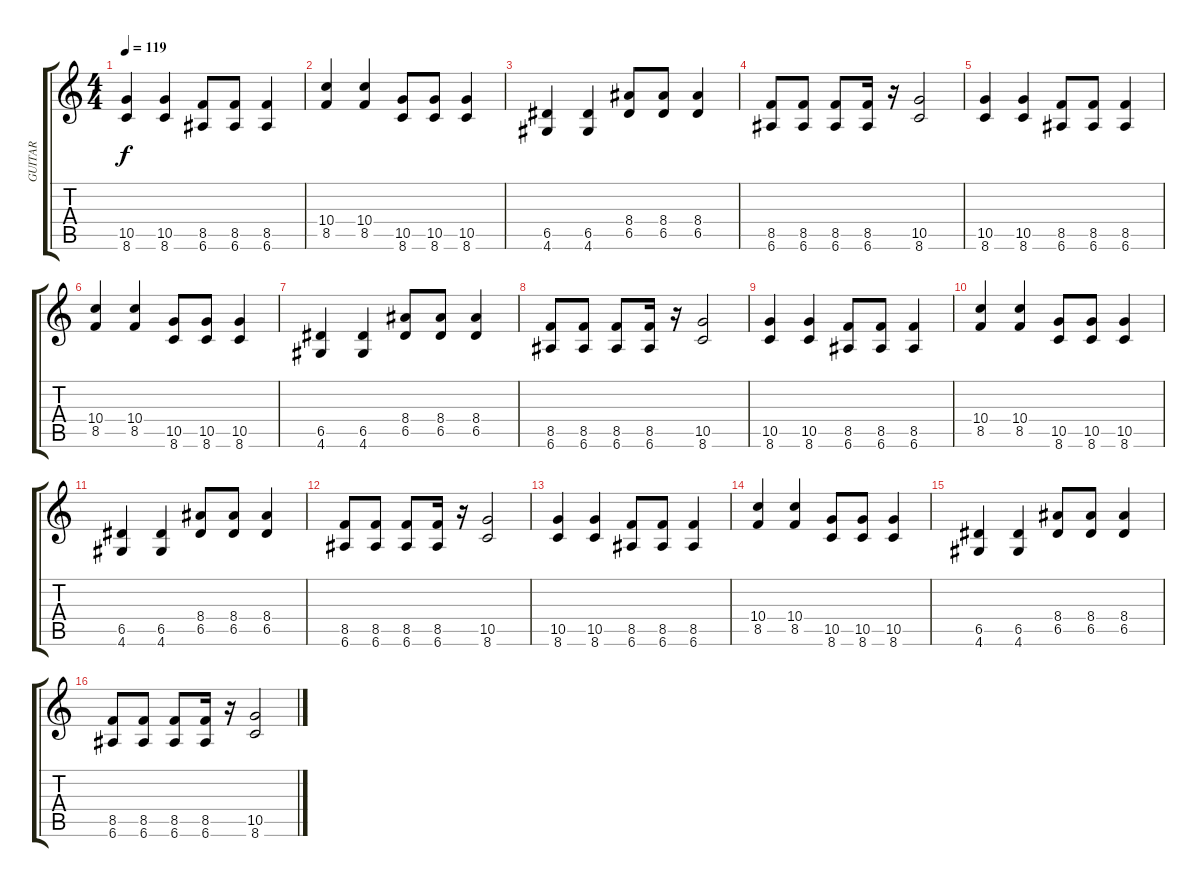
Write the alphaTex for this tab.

\track ("GUITAR" "GUITAR") {instrument overdrivenguitar}
\staff {score tabs}
\tuning (E4 B3 G3 D3 A2 E2) {hide}
\ts (4 4)
\tempo 119
\clef g2
\ks c
(10.5 8.6).4{dy f} (10.5 8.6).4 (8.5 6.6).8 (8.5 6.6).8 (8.5 6.6).4 |
(10.4 8.5).4 (10.4 8.5).4 (10.5 8.6).8 (10.5 8.6).8 (10.5 8.6).4 |
(6.5 4.6).4 (6.5 4.6).4 (8.4 6.5).8 (8.4 6.5).8 (8.4 6.5).4 |
(8.5 6.6).8 (8.5 6.6).8 (8.5 6.6).8 (8.5 6.6).16 r.16 (10.5 8.6).2 |
(10.5 8.6).4 (10.5 8.6).4 (8.5 6.6).8 (8.5 6.6).8 (8.5 6.6).4 |
(10.4 8.5).4 (10.4 8.5).4 (10.5 8.6).8 (10.5 8.6).8 (10.5 8.6).4 |
(6.5 4.6).4 (6.5 4.6).4 (8.4 6.5).8 (8.4 6.5).8 (8.4 6.5).4 |
(8.5 6.6).8 (8.5 6.6).8 (8.5 6.6).8 (8.5 6.6).16 r.16 (10.5 8.6).2 |
(10.5 8.6).4 (10.5 8.6).4 (8.5 6.6).8 (8.5 6.6).8 (8.5 6.6).4 |
(10.4 8.5).4 (10.4 8.5).4 (10.5 8.6).8 (10.5 8.6).8 (10.5 8.6).4 |
(6.5 4.6).4 (6.5 4.6).4 (8.4 6.5).8 (8.4 6.5).8 (8.4 6.5).4 |
(8.5 6.6).8 (8.5 6.6).8 (8.5 6.6).8 (8.5 6.6).16 r.16 (10.5 8.6).2 |
(10.5 8.6).4 (10.5 8.6).4 (8.5 6.6).8 (8.5 6.6).8 (8.5 6.6).4 |
(10.4 8.5).4 (10.4 8.5).4 (10.5 8.6).8 (10.5 8.6).8 (10.5 8.6).4 |
(6.5 4.6).4 (6.5 4.6).4 (8.4 6.5).8 (8.4 6.5).8 (8.4 6.5).4 |
(8.5 6.6).8 (8.5 6.6).8 (8.5 6.6).8 (8.5 6.6).16 r.16 (10.5 8.6).2
